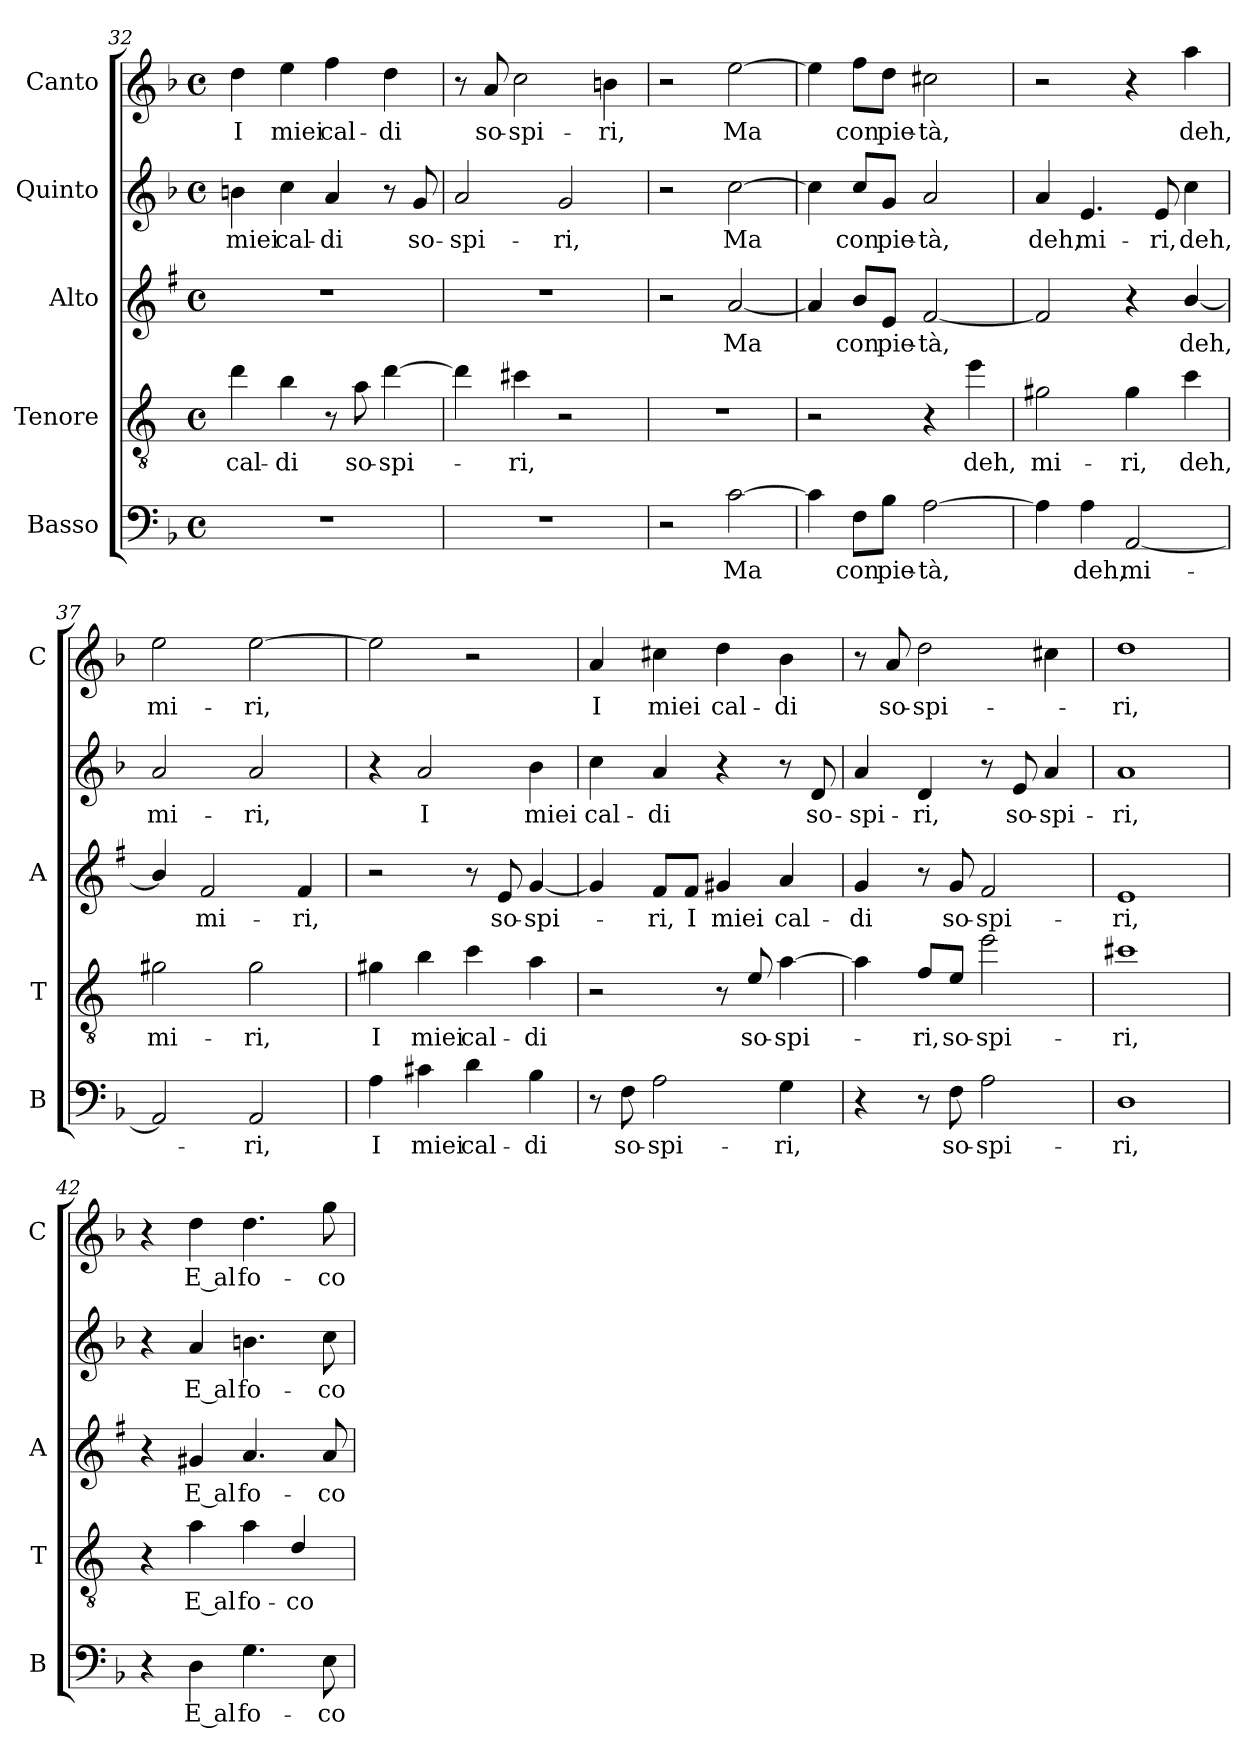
**kern	**text	**kern	**text	**kern	**text	**kern	**text	**kern	**text
*part5	*part5	*part4	*part4	*part3	*part3	*part2	*part2	*part1	*part1
*staff5	*staff5	*staff4	*staff4	*staff3	*staff3	*staff2	*staff2	*staff1	*staff1
*I"Basso	*	*I"Tenore	*	*I"Alto	*	*I"Quinto	*	*I"Canto	*
*I'B	*	*I'T	*	*I'A	*	*	*	*I'C	*
*clefF4	*	*clefGv2	*	*clefG2	*	*clefG2	*	*clefG2	*
*	*	*ITrd4c7	*	*ITrd1c2	*	*	*	*	*
*k[b-]	*	*k[b-]	*	*k[b-]	*	*k[b-]	*	*k[b-]	*
*F:	*	*F:	*	*F:	*	*F:	*	*F:	*
*M4/4	*	*M4/4	*	*M4/4	*	*M4/4	*	*M4/4	*
*met(c)	*	*met(c)	*	*met(c)	*	*met(c)	*	*met(c)	*
=32	=32	=32	=32	=32	=32	=32	=32	=32	=32
!	!	!	!LO:LY:b	!	!	!	!LO:LY:b	!	!LO:LY:b
1r	.	4g\	cal-	1r	.	4bn\	miei	4dd\	I
!	!	!	!LO:LY:b	!	!	!	!LO:LY:b	!	!LO:LY:b
.	.	4e\	-di	.	.	4cc\	cal-	4ee\	miei
!	!	!	!	!	!	!	!LO:LY:b	!	!LO:LY:b
.	.	8r	.	.	.	4a/	-di	4ff\	cal-
!	!	!	!LO:LY:b	!	!	!	!	!	!
.	.	8d\	so-	.	.	.	.	.	.
!	!	!	!LO:LY:b	!	!	!	!	!	!LO:LY:b
.	.	[4g\	-spi-	.	.	8r	.	4dd\	-di
!	!	!	!	!	!	!	!LO:LY:b	!	!
.	.	.	.	.	.	8g/	so-	.	.
=33	=33	=33	=33	=33	=33	=33	=33	=33	=33
!	!	!	!	!	!	!	!LO:LY:b	!	!
1r	.	4g\]	.	1r	.	2a/	-spi-	8r	.
!	!	!	!	!	!	!	!	!	!LO:LY:b
.	.	.	.	.	.	.	.	8a/	so-
!	!	!	!LO:LY:b	!	!	!	!	!	!LO:LY:b
.	.	4f#X\	-ri,	.	.	.	.	2cc\	-spi-
!	!	!	!	!	!	!	!LO:LY:b	!	!
.	.	2r	.	.	.	2g/	-ri,	.	.
!	!	!	!	!	!	!	!	!	!LO:LY:b
.	.	.	.	.	.	.	.	4bn\	-ri,
=34	=34	=34	=34	=34	=34	=34	=34	=34	=34
2r	.	1r	.	2r	.	2r	.	2r	.
!	!LO:LY:b	!	!	!	!LO:LY:b	!	!LO:LY:b	!	!LO:LY:b
[2c\	Ma	.	.	[2g/	Ma	[2cc\	Ma	[2ee\	Ma
!!LO:LB:g=z
=35	=35	=35	=35	=35	=35	=35	=35	=35	=35
4c\]	.	2r	.	4g/]	.	4cc\]	.	4ee\]	.
!	!LO:LY:b	!	!	!	!LO:LY:b	!	!LO:LY:b	!	!LO:LY:b
8F\L	con	.	.	8a/L	con	8cc/L	con	8ff\L	con
!	!LO:LY:b	!	!	!	!LO:LY:b	!	!LO:LY:b	!	!LO:LY:b
8B-\J	pie-	.	.	8d/J	pie-	8g/J	pie-	8dd\J	pie-
!	!LO:LY:b	!	!	!	!LO:LY:b	!	!LO:LY:b	!	!LO:LY:b
[2A\	-tà,	4r	.	[2e/	-tà,	2a/	-tà,	2cc#X\	-tà,
!	!	!	!LO:LY:b	!	!	!	!	!	!
.	.	4a\	deh,	.	.	.	.	.	.
=36	=36	=36	=36	=36	=36	=36	=36	=36	=36
!	!	!	!LO:LY:b	!	!	!	!LO:LY:b	!	!
4A\]	.	2c#X\	mi-	2e/]	.	4a/	deh,	2r	.
!	!LO:LY:b	!	!	!	!	!	!LO:LY:b	!	!
4A\	deh,	.	.	.	.	4.e/	mi-	.	.
!	!LO:LY:b	!	!LO:LY:b	!	!	!	!	!	!
[2AA/	mi-	4c#\	-ri,	4r	.	.	.	4r	.
!	!	!	!	!	!	!	!LO:LY:b	!	!
.	.	.	.	.	.	8e/	-ri,	.	.
!	!	!	!LO:LY:b	!	!LO:LY:b	!	!LO:LY:b	!	!LO:LY:b
.	.	4f\	deh,	[4a/	deh,	4cc\	deh,	4aa\	deh,
=37	=37	=37	=37	=37	=37	=37	=37	=37	=37
!	!	!	!LO:LY:b	!	!	!	!LO:LY:b	!	!LO:LY:b
2AA/]	.	2c#X\	mi-	4a/]	.	2a/	mi-	2ee\	mi-
!	!	!	!	!	!LO:LY:b	!	!	!	!
.	.	.	.	2e/	mi-	.	.	.	.
!	!LO:LY:b	!	!LO:LY:b	!	!	!	!LO:LY:b	!	!LO:LY:b
2AA/	-ri,	2c#\	-ri,	.	.	2a/	-ri,	[2ee\	-ri,
!	!	!	!	!	!LO:LY:b	!	!	!	!
.	.	.	.	4e/	-ri,	.	.	.	.
=38	=38	=38	=38	=38	=38	=38	=38	=38	=38
!	!LO:LY:b	!	!LO:LY:b	!	!	!	!	!	!
4A\	I	4c#X\	I	2r	.	4r	.	2ee\]	.
!	!LO:LY:b	!	!LO:LY:b	!	!	!	!LO:LY:b	!	!
4c#X\	miei	4e\	miei	.	.	2a/	I	.	.
!	!LO:LY:b	!	!LO:LY:b	!	!	!	!	!	!
4d\	cal-	4f\	cal-	8r	.	.	.	2r	.
!	!	!	!	!	!LO:LY:b	!	!	!	!
.	.	.	.	8d/	so-	.	.	.	.
!	!LO:LY:b	!	!LO:LY:b	!	!LO:LY:b	!	!LO:LY:b	!	!
4B-\	-di	4d\	-di	[4f/	-spi-	4b-\	miei	.	.
=39	=39	=39	=39	=39	=39	=39	=39	=39	=39
!	!	!	!	!	!	!	!LO:LY:b	!	!LO:LY:b
8r	.	2r	.	4f/]	.	4cc\	cal-	4a/	I
!	!LO:LY:b	!	!	!	!	!	!	!	!
8F\	so-	.	.	.	.	.	.	.	.
!	!LO:LY:b	!	!	!	!LO:LY:b	!	!LO:LY:b	!	!LO:LY:b
2A\	-spi-	.	.	8e/L	-ri,	4a/	-di	4cc#X\	miei
!	!	!	!	!	!LO:LY:b	!	!	!	!
.	.	.	.	8e/J	I	.	.	.	.
!	!	!	!	!	!LO:LY:b	!	!	!	!LO:LY:b
.	.	8r	.	4f#X/	miei	4r	.	4dd\	cal-
!	!	!	!LO:LY:b	!	!	!	!	!	!
.	.	8A/	so-	.	.	.	.	.	.
!	!LO:LY:b	!	!LO:LY:b	!	!LO:LY:b	!	!	!	!LO:LY:b
4G\	-ri,	[4d\	-spi-	4g/	cal-	8r	.	4b-\	-di
!	!	!	!	!	!	!	!LO:LY:b	!	!
.	.	.	.	.	.	8d/	so-	.	.
!!LO:LB:g=z
=40	=40	=40	=40	=40	=40	=40	=40	=40	=40
!	!	!	!	!	!LO:LY:b	!	!LO:LY:b	!	!
4r	.	4d\]	.	4f/	-di	4a/	-spi-	8r	.
!	!	!	!	!	!	!	!	!	!LO:LY:b
.	.	.	.	.	.	.	.	8a/	so-
!	!	!	!LO:LY:b	!	!	!	!LO:LY:b	!	!LO:LY:b
8r	.	8B-/L	-ri,	8r	.	4d/	-ri,	2dd\	-spi-
!	!LO:LY:b	!	!LO:LY:b	!	!LO:LY:b	!	!	!	!
8F\	so-	8A/J	so-	8f/	so-	.	.	.	.
!	!LO:LY:b	!	!LO:LY:b	!	!LO:LY:b	!	!	!	!
2A\	-spi-	2a\	-spi-	2e/	-spi-	8r	.	.	.
!	!	!	!	!	!	!	!LO:LY:b	!	!
.	.	.	.	.	.	8e/	so-	.	.
!	!	!	!	!	!	!	!LO:LY:b	!	!
.	.	.	.	.	.	4a/	-spi-	4cc#X\	.
=41	=41	=41	=41	=41	=41	=41	=41	=41	=41
!	!LO:LY:b	!	!LO:LY:b	!	!LO:LY:b	!	!LO:LY:b	!	!LO:LY:b
1D	-ri,	1f#X	-ri,	1d	-ri,	1a	-ri,	1dd	-ri,
=42	=42	=42	=42	=42	=42	=42	=42	=42	=42
4r	.	4r	.	4r	.	4r	.	4r	.
!	!LO:LY:b	!	!LO:LY:b	!	!LO:LY:b	!	!LO:LY:b	!	!LO:LY:b
4D\	E al	4d\	E al	4f#X/	E al	4a/	E al	4dd\	E al
!	!LO:LY:b	!	!LO:LY:b	!	!LO:LY:b	!	!LO:LY:b	!	!LO:LY:b
4.G\	fo-	4d\	fo-	4.g/	fo-	4.bn\	fo-	4.dd\	fo-
!	!	!	!LO:LY:b	!	!	!	!	!	!
.	.	4G/	-co	.	.	.	.	.	.
!	!LO:LY:b	!	!	!	!LO:LY:b	!	!LO:LY:b	!	!LO:LY:b
8E\	-co	.	.	8g/	-co	8cc\	-co	8gg\	-co
=	=	=	=	=	=	=	=	=	=
*-	*-	*-	*-	*-	*-	*-	*-	*-	*-
